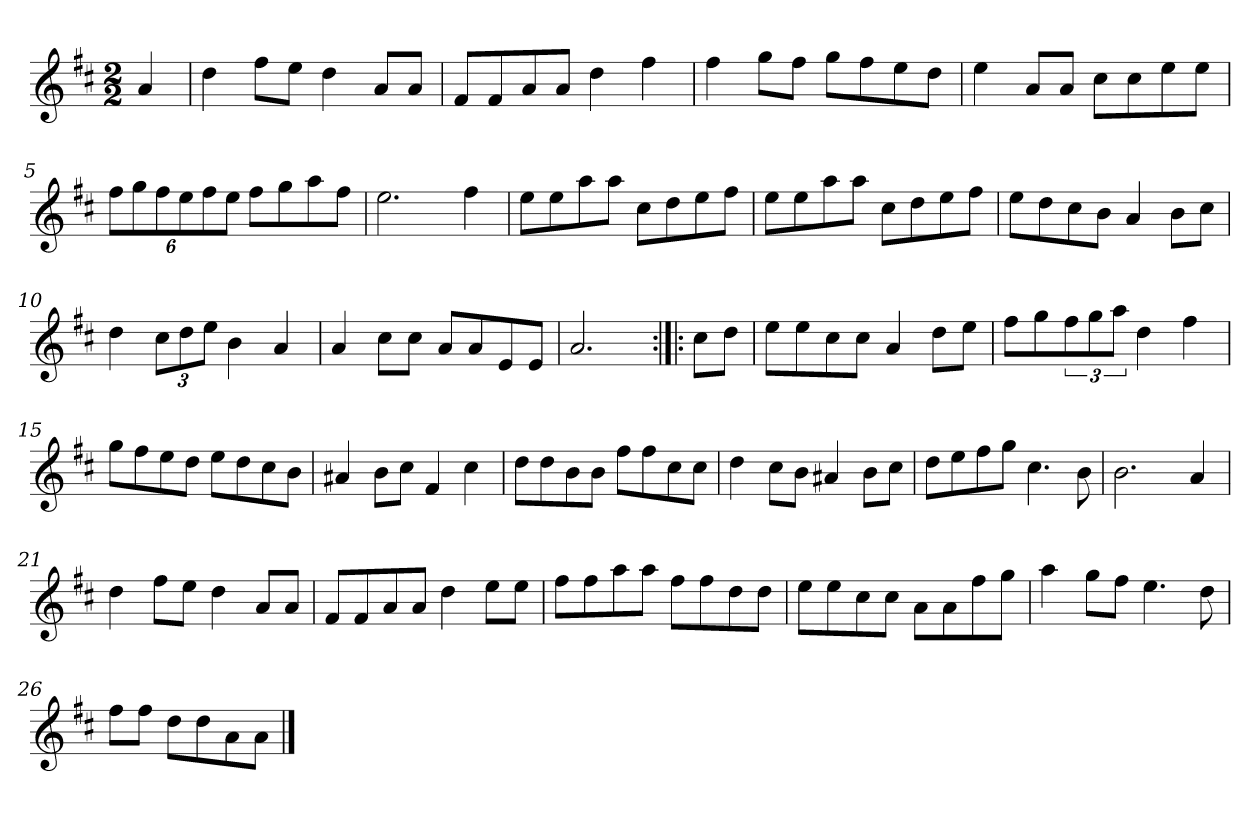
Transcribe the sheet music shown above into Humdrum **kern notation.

**kern
*part1
*staff1
*clefG2
*k[f#c#]
*D:
*M2/2
*MM120
=
4a
=1
4dd
8ff#\L
8ee\J
4dd
8a/L
8a/J
=2
8f#/L
8f#/
8a/
8a/J
4dd
4ff#
=3
4ff#
8gg\L
8ff#\J
8gg\L
8ff#\
8ee\
8dd\J
=4
4ee
8a/L
8a/J
8cc#\L
8cc#\
8ee\
8ee\J
=5
12ff#\L
12gg\
12ff#\
12ee\
12ff#\
12ee\J
8ff#\L
8gg\
8aa\
8ff#\J
=6
2.ee
4ff#
=7
8ee\L
8ee\
8aa\
8aa\J
8cc#\L
8dd\
8ee\
8ff#\J
=8
8ee\L
8ee\
8aa\
8aa\J
8cc#\L
8dd\
8ee\
8ff#\J
=9
8ee\L
8dd\
8cc#\
8b\J
4a
8b\L
8cc#\J
=10
4dd
12cc#\L
12dd\
12ee\J
4b
4a
=11
4a
8cc#\L
8cc#\J
8a/L
8a/
8e/
8e/J
=12
2.a
=:|!|:
8cc#\L
8dd\J
=13
8ee\L
8ee\
8cc#\
8cc#\J
4a
8dd\L
8ee\J
=14
8ff#\L
8gg\
12ff#\
12gg\
12aa\J
4dd
4ff#
=15
8gg\L
8ff#\
8ee\
8dd\J
8ee\L
8dd\
8cc#\
8b\J
=16
4a#X
8b\L
8cc#\J
4f#
4cc#
=17
8dd\L
8dd\
8b\
8b\J
8ff#\L
8ff#\
8cc#\
8cc#\J
=18
4dd
8cc#\L
8b\J
4a#X
8b\L
8cc#\J
=19
8dd\L
8ee\
8ff#\
8gg\J
4.cc#
8b
=20
2.b
4a
=21
4dd
8ff#\L
8ee\J
4dd
8a/L
8a/J
=22
8f#/L
8f#/
8a/
8a/J
4dd
8ee\L
8ee\J
=23
8ff#\L
8ff#\
8aa\
8aa\J
8ff#\L
8ff#\
8dd\
8dd\J
=24
8ee\L
8ee\
8cc#\
8cc#\J
8a\L
8a\
8ff#\
8gg\J
=25
4aa
8gg\L
8ff#\J
4.ee
8dd
=26
8ff#\L
8ff#\J
8dd\L
8dd\
8a\
8a\J
==
*-
